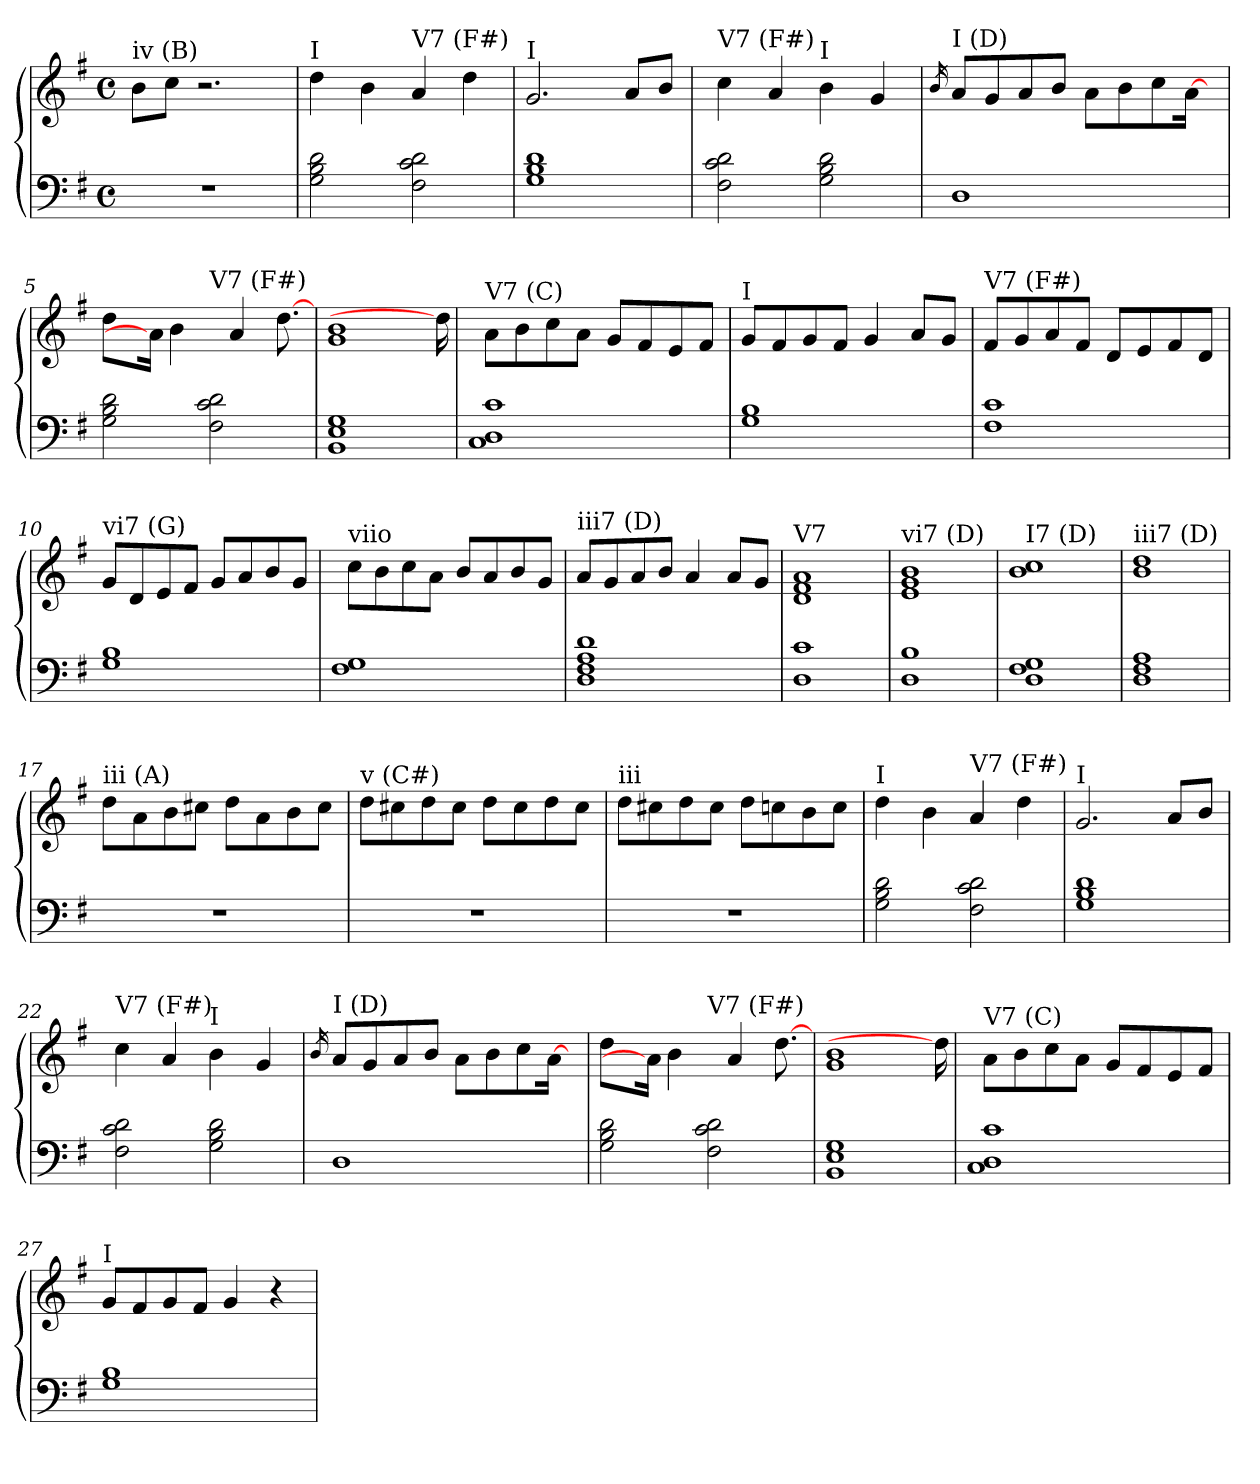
**kern	**kern
*part2	*part1
*staff2	*staff1
*clefF4	*clefG2
*k[f#]	*k[f#]
*G:	*G:
*M4/4	*M4/4
*met(c)	*met(c)
=	=
!	!LO:TX:a:t=iv (B)
1r	8b\L
.	8cc\J
.	2.r
=1	=1
!	!LO:TX:a:t=I
2G 2B 2d	4dd\
.	4b\
!	!LO:TX:a:t=V7 (F#)
2F# 2c 2d	4a/
.	4dd\
=2	=2
!	!LO:TX:a:t=I
1G 1B 1d	2.g/
.	8a/L
.	8b/J
=3	=3
!	!LO:TX:a:t=V7 (F#)
2F# 2c 2d	4cc\
.	4a/
!	!LO:TX:a:t=I
2G 2B 2d	4b\
.	4g/
=4	=4
.	16qb/
!	!LO:TX:a:t=I (D)
1D	8a/L
.	8g/
.	8a/
.	8b/J
.	8a\L
.	8b\
.	8cc\
.	[16a\J
.	16ryy
=5	=5
!	!LO:TX:a:t=I
*	*^
2G 2B 2d	4dd\	2ryy
.	16a\J]	.
.	4b\	.
!	!	!LO:TX:a:t=V7 (F#)
2F# 2c 2d	.	2ryy
.	4a/	.
.	[8.dd\	.
=6	=6	=6
!	!LO:TX:a:t=vi (B)	!
*	*v	*v
1BB 1E 1G	1g 1b
16ryy	16dd\]
=7	=7
!	!LO:TX:a:t=V7 (C)
1C 1D 1c	8a\L
.	8b\
.	8cc\
.	8a\J
.	8g/L
.	8f#/
.	8e/
.	8f#/J
=8	=8
!	!LO:TX:a:t=I
1G 1B	8g/L
.	8f#/
.	8g/
.	8f#/J
.	4g/
.	8a/L
.	8g/J
=9	=9
!	!LO:TX:a:t=V7 (F#)
1F# 1c	8f#/L
.	8g/
.	8a/
.	8f#/J
.	8d/L
.	8e/
.	8f#/
.	8d/J
=10	=10
!	!LO:TX:a:t=vi7 (G)
1G 1B	8g/L
.	8d/
.	8e/
.	8f#/J
.	8g/L
.	8a/
.	8b/
.	8g/J
=11	=11
!	!LO:TX:a:t=viio
1F# 1G	8cc\L
.	8b\
.	8cc\
.	8a\J
.	8b/L
.	8a/
.	8b/
.	8g/J
=12	=12
!	!LO:TX:a:t=iii7 (D)
1D 1F# 1A 1d	8a/L
.	8g/
.	8a/
.	8b/J
.	4a/
.	8a/L
.	8g/J
=13	=13
!	!LO:TX:a:t=V7
1D 1c	1d 1f# 1a
=14	=14
!	!LO:TX:a:t=vi7 (D)
1D 1B	1e 1g 1b
=15	=15
!	!LO:TX:a:t=I7 (D)
1D 1F# 1G	1b 1cc
=16	=16
!	!LO:TX:a:t=iii7 (D)
1D 1F# 1A	1b 1dd
=17	=17
!	!LO:TX:a:t=iii (A)
1r	8dd\L
.	8a\
.	8b\
.	8cc#X\J
.	8dd\L
.	8a\
.	8b\
.	8cc#\J
=18	=18
!	!LO:TX:a:t=v (C#)
1r	8dd\L
.	8cc#X\
.	8dd\
.	8cc#\J
.	8dd\L
.	8cc#\
.	8dd\
.	8cc#\J
=19	=19
!	!LO:TX:a:t=iii
1r	8dd\L
.	8cc#X\
.	8dd\
.	8cc#\J
.	8dd\L
.	8ccn\
.	8b\
.	8cc\J
=20	=20
!	!LO:TX:a:t=I
2G 2B 2d	4dd\
.	4b\
!	!LO:TX:a:t=V7 (F#)
2F# 2c 2d	4a/
.	4dd\
=21	=21
!	!LO:TX:a:t=I
1G 1B 1d	2.g/
.	8a/L
.	8b/J
=22	=22
!	!LO:TX:a:t=V7 (F#)
2F# 2c 2d	4cc\
.	4a/
!	!LO:TX:a:t=I
2G 2B 2d	4b\
.	4g/
=23	=23
.	16qb/
!	!LO:TX:a:t=I (D)
1D	8a/L
.	8g/
.	8a/
.	8b/J
.	8a\L
.	8b\
.	8cc\
.	[16a\J
.	16ryy
=24	=24
!	!LO:TX:a:t=I
*	*^
2G 2B 2d	4dd\	2ryy
.	16a\J]	.
.	4b\	.
!	!	!LO:TX:a:t=V7 (F#)
2F# 2c 2d	.	2ryy
.	4a/	.
.	[8.dd\	.
=25	=25	=25
!	!LO:TX:a:t=vi (B)	!
*	*v	*v
1BB 1E 1G	1g 1b
16ryy	16dd\]
=26	=26
!	!LO:TX:a:t=V7 (C)
1C 1D 1c	8a\L
.	8b\
.	8cc\
.	8a\J
.	8g/L
.	8f#/
.	8e/
.	8f#/J
=27	=27
!	!LO:TX:a:t=I
1G 1B	8g/L
.	8f#/
.	8g/
.	8f#/J
.	4g/
.	4r
=	=
*-	*-
